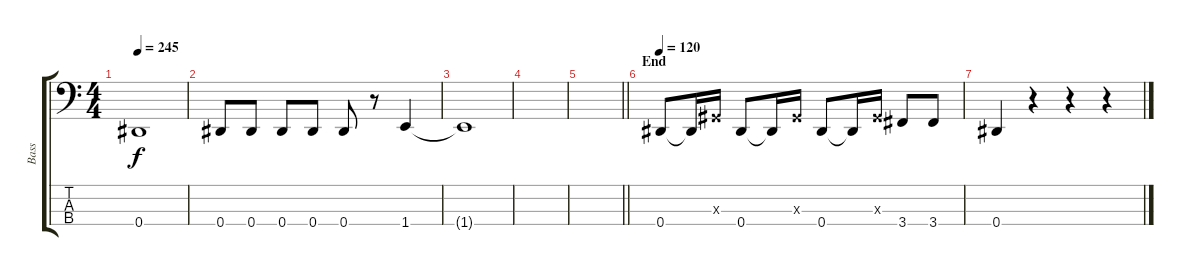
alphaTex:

\track ("Bass" "Bass") {instrument electricbassfinger}
\staff {score tabs}
\tuning (Gb2 Db2 Ab1 Eb1) {hide}
\ts (4 4)
\tempo 245
\clef f4
\ks c
0.4{t}.1{dy f} |
0.4.8 0.4.8 0.4.8 0.4.8 0.4.8 r.8 1.4.4 |
1.4{t}.1 |
|
\barLineRight lightlight
|
\section ("" "End")
\tempo 120
0.4.8 0.4{t}.16 0.3{x}.16 0.4.8 0.4{t}.16 0.3{x}.16 0.4.8 0.4{t}.16 0.3{x}.16 3.4.8 3.4.8 |
0.4.4 r.4 r.4 r.4
